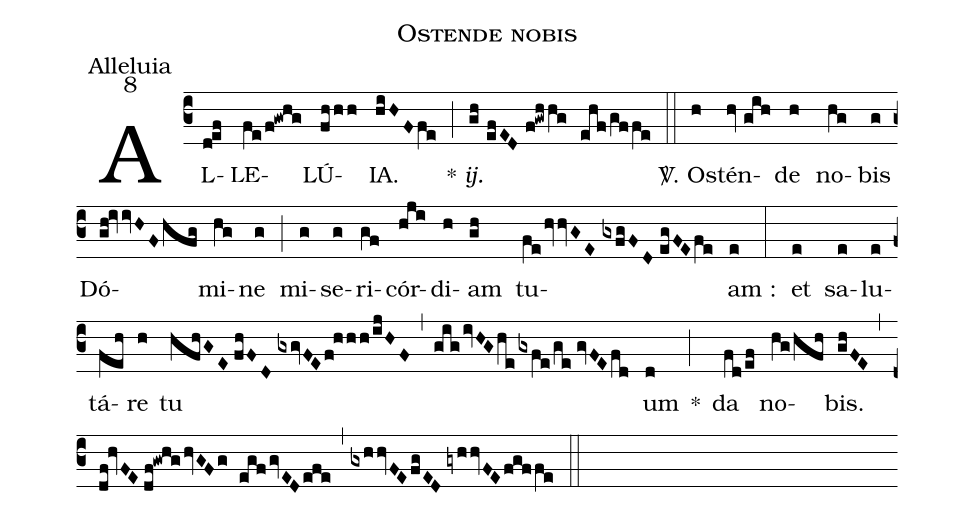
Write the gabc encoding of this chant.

name:Ostende nobis;
office-part:Alleluia;
mode:8;
%%
(c3) AL(def)LE(fe/f!gwhg)LÚ(fhhh){IA}.(hiHFfe) (;) * <i>{ij.}</i>(gh//efED//f!gwhhg ehf/gffe) (::) <sp>V/</sp>. Os(h)tén(hv//gih)de(h) no(hg)bis(g) Dó(gh!ivvHFhfg)mi(hg)ne(g) (;) mi(g)se(g)ri(gf)cór(hji)di(h)am(gh) tu(fehvvGE//gxfgFD//egFEfe)am :(e) (:) et(e) sa(e)lu(e)tá(feh)re(h) tu(hfhGE//fhFD//gxgvFEf!hhh/ijHF) (,) (gigivHGhegxfe/ge//gvFEfd)um(d) *(;) da(fd/ef) no(hg/hfh)bis.(ghFE) (,) (df!hvFE//df!gwhghvGFg egfgvEDefe) (,) (gxhhvFEfgED//gyhhvFEfgffe) (::)
